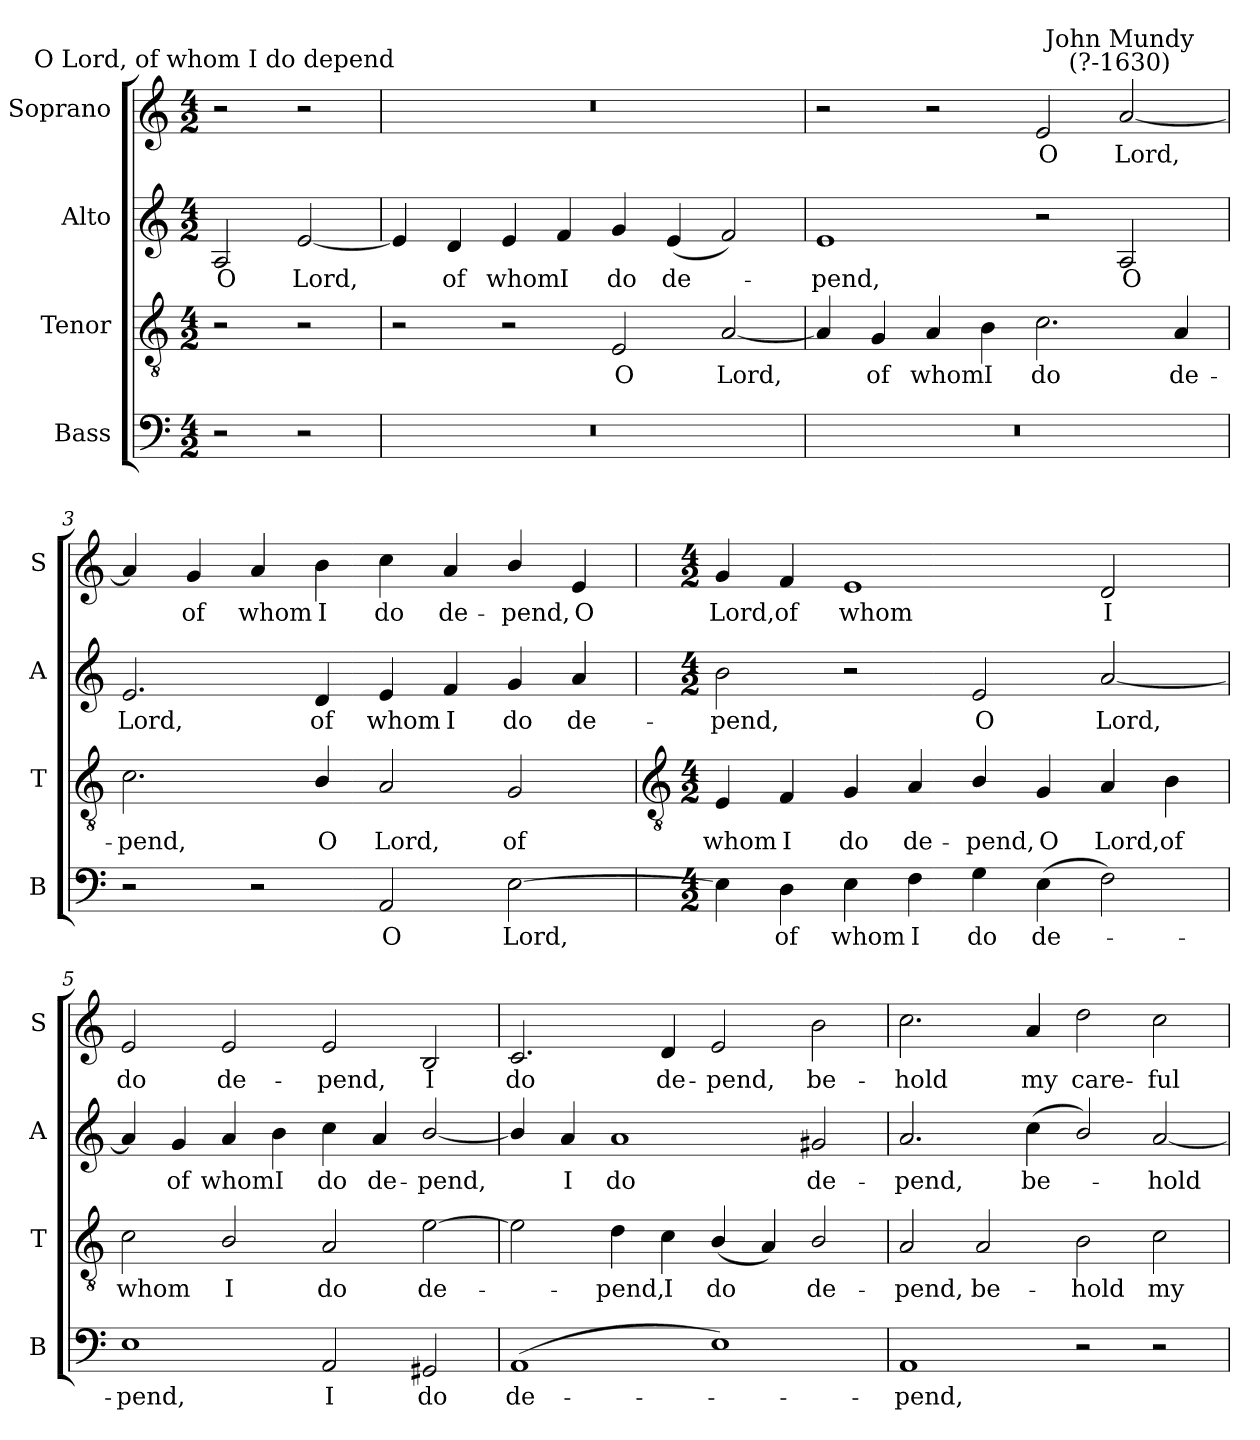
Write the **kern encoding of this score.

**kern	**text	**kern	**text	**kern	**text	**kern	**text
*part4	*part4	*part3	*part3	*part2	*part2	*part1	*part1
*staff4	*staff4	*staff3	*staff3	*staff2	*staff2	*staff1	*staff1
*I"Bass	*	*I"Tenor	*	*I"Alto	*	*I"Soprano	*
*I'B	*	*I'T	*	*I'A	*	*I'S	*
*clefF4	*	*clefGv2	*	*clefG2	*	*clefG2	*
*k[]	*	*k[]	*	*k[]	*	*k[]	*
*C:	*	*C:	*	*C:	*	*C:	*
*M4/2	*	*M4/2	*	*M4/2	*	*M4/2	*
=	=	=	=	=	=	=	=
!	!	!	!	!	!	!LO:TX:a:cj:t=O Lord, of whom I do depend	!
!	!	!	!	!	!LO:LY:b	!	!
2r	.	2r	.	2A	O	2r	.
!	!	!	!	!	!LO:LY:b	!	!
2r	.	2r	.	[2e	Lord,	2r	.
=1	=1	=1	=1	=1	=1	=1	=1
0r	.	2r	.	4e]	.	0r	.
!	!	!	!	!	!LO:LY:b	!	!
.	.	.	.	4d	of	.	.
!	!	!	!	!	!LO:LY:b	!	!
.	.	2r	.	4e	whom	.	.
!	!	!	!	!	!LO:LY:b	!	!
.	.	.	.	4f	I	.	.
!	!	!	!LO:LY:b	!	!LO:LY:b	!	!
.	.	2E	O	4g	do	.	.
!	!	!	!	!	!LO:LY:b	!	!
.	.	.	.	(<4e	de-	.	.
!	!	!	!LO:LY:b	!	!	!	!
.	.	[2A	Lord,	2f)	.	.	.
=2	=2	=2	=2	=2	=2	=2	=2
!	!	!	!	!	!LO:LY:b	!	!
0r	.	4A]	.	1e	pend,	2r	.
!	!	!	!LO:LY:b	!	!	!	!
.	.	4G	of	.	.	.	.
!	!	!	!LO:LY:b	!	!	!	!
.	.	4A	whom	.	.	2r	.
!	!	!	!LO:LY:b	!	!	!	!
.	.	4B	I	.	.	.	.
!	!	!	!LO:LY:b	!	!	!	!LO:LY:b
.	.	2.c	do	2r	.	2e	O
!	!	!	!	!	!	!LO:TX:a:cj:t=John Mundy\n(?-1630)	!
!	!	!	!	!	!LO:LY:b	!	!LO:LY:b
.	.	.	.	2A	O	[2a	Lord,
!	!	!	!LO:LY:b	!	!	!	!
.	.	4A	de-	.	.	.	.
=3	=3	=3	=3	=3	=3	=3	=3
!	!	!	!LO:LY:b	!	!LO:LY:b	!	!
2r	.	2.c	-pend,	2.e	Lord,	4a]	.
!	!	!	!	!	!	!	!LO:LY:b
.	.	.	.	.	.	4g	of
!	!	!	!	!	!	!	!LO:LY:b
2r	.	.	.	.	.	4a	whom
!	!	!	!LO:LY:b	!	!LO:LY:b	!	!LO:LY:b
.	.	4B/	O	4d	of	4b	I
!	!LO:LY:b	!	!LO:LY:b	!	!LO:LY:b	!	!LO:LY:b
2AA	O	2A	Lord,	4e	whom	4cc	do
!	!	!	!	!	!LO:LY:b	!	!LO:LY:b
.	.	.	.	4f	I	4a	de-
!	!LO:LY:b	!	!LO:LY:b	!	!LO:LY:b	!	!LO:LY:b
[2E	Lord,	2G	of	4g	do	4b/	-pend,
!	!	!	!	!	!LO:LY:b	!	!LO:LY:b
.	.	.	.	4a	de-	4e	O
!!LO:LB:g=z
=4	=4	=4	=4	=4	=4	=4	=4
*	*	*clefGv2	*	*	*	*	*
*M4/2	*	*M4/2	*	*M4/2	*	*M4/2	*
!	!	!	!LO:LY:b	!	!LO:LY:b	!	!LO:LY:b
4E]	.	4E	whom	2b	-pend,	4g	Lord,
!	!LO:LY:b	!	!LO:LY:b	!	!	!	!LO:LY:b
4D	of	4F	I	.	.	4f	of
!	!LO:LY:b	!	!LO:LY:b	!	!	!	!LO:LY:b
4E	whom	4G	do	2r	.	1e	whom
!	!LO:LY:b	!	!LO:LY:b	!	!	!	!
4F	I	4A	de-	.	.	.	.
!	!LO:LY:b	!	!LO:LY:b	!	!LO:LY:b	!	!
4G	do	4B/	-pend,	2e	O	.	.
!	!LO:LY:b	!	!LO:LY:b	!	!	!	!
(>4E	de-	4G	O	.	.	.	.
!	!	!	!LO:LY:b	!	!LO:LY:b	!	!LO:LY:b
2F)	.	4A	Lord,	[2a	Lord,	2d	I
!	!	!	!LO:LY:b	!	!	!	!
.	.	4B	of	.	.	.	.
=5	=5	=5	=5	=5	=5	=5	=5
!	!LO:LY:b	!	!LO:LY:b	!	!	!	!LO:LY:b
1E	pend,	2c	whom	4a]	.	2e	do
!	!	!	!	!	!LO:LY:b	!	!
.	.	.	.	4g	of	.	.
!	!	!	!LO:LY:b	!	!LO:LY:b	!	!LO:LY:b
.	.	2B/	I	4a	whom	2e	de-
!	!	!	!	!	!LO:LY:b	!	!
.	.	.	.	4b	I	.	.
!	!LO:LY:b	!	!LO:LY:b	!	!LO:LY:b	!	!LO:LY:b
2AA	I	2A	do	4cc	do	2e	-pend,
!	!	!	!	!	!LO:LY:b	!	!
.	.	.	.	4a	de-	.	.
!	!LO:LY:b	!	!LO:LY:b	!	!LO:LY:b	!	!LO:LY:b
2GG#X	do	[2e	de-	[2b/	-pend,	2B	I
=6	=6	=6	=6	=6	=6	=6	=6
!	!LO:LY:b	!	!	!	!	!	!LO:LY:b
(<1AA	de-	2e]	.	4b/]	.	2.c	do
!	!	!	!	!	!LO:LY:b	!	!
.	.	.	.	4a	I	.	.
!	!	!	!LO:LY:b	!	!LO:LY:b	!	!
.	.	4d	pend,	1a	do	.	.
!	!	!	!LO:LY:b	!	!	!	!LO:LY:b
.	.	4c	I	.	.	4d	de-
!	!	!	!LO:LY:b	!	!	!	!LO:LY:b
1E)	.	(<4B/	do	.	.	2e	-pend,
.	.	4A)	.	.	.	.	.
!	!	!	!LO:LY:b	!	!LO:LY:b	!	!LO:LY:b
.	.	2B/	de-	2g#X	de-	2b	be-
=7	=7	=7	=7	=7	=7	=7	=7
!	!LO:LY:b	!	!LO:LY:b	!	!LO:LY:b	!	!LO:LY:b
1AA	pend,	2A	-pend,	2.a	-pend,	2.cc	-hold
!	!	!	!LO:LY:b	!	!	!	!
.	.	2A	be-	.	.	.	.
!	!	!	!	!	!LO:LY:b	!	!LO:LY:b
.	.	.	.	(<4cc	be-	4a	my
!	!	!	!LO:LY:b	!	!	!	!LO:LY:b
2r	.	2B	-hold	2b/)	.	2dd	care-
!	!	!	!LO:LY:b	!	!LO:LY:b	!	!LO:LY:b
2r	.	2c	my	[2a	hold	2cc	-ful
=	=	=	=	=	=	=	=
*-	*-	*-	*-	*-	*-	*-	*-
